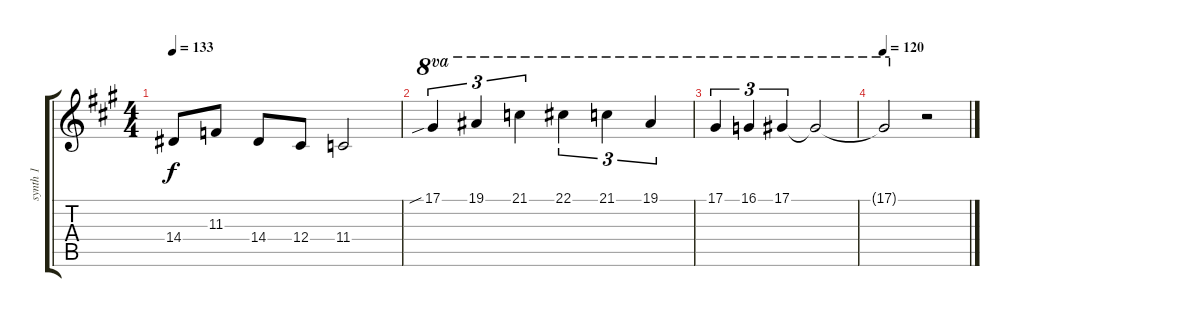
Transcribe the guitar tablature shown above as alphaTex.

\track ("synth 1" "synth 1") {instrument lead2sawtooth}
\staff {score tabs}
\tuning (Eb4 Bb3 Gb3 Db3 Ab2 Eb2) {hide}
\ts (4 4)
\tempo 133
\clef g2
\ks a
14.4{t}.8{dy f} 11.3.8 14.4.8 12.4.8 11.4.2 |
17.1{sib}.4{tu (3 2) ot 8va} 19.1.4{tu (3 2) ot 8va} 21.1.4{tu (3 2) ot 8va} 22.1.4{tu (3 2) ot 8va} 21.1.4{tu (3 2) ot 8va} 19.1.4{tu (3 2) ot 8va} |
17.1.4{tu (3 2) ot 8va} 16.1.4{tu (3 2) ot 8va} 17.1.4{tu (3 2) ot 8va} 17.1{t}.2{ot 8va} |
\tempo 120
17.1{t}.2{ot 8va} r.2
